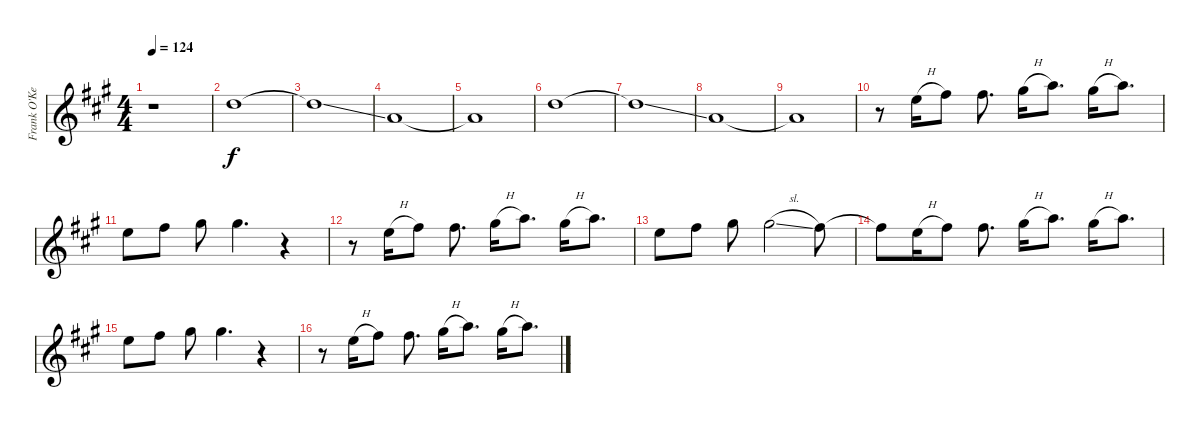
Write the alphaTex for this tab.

\track ("Frank O'Keefe Vocals" "Frank O'Ke") {instrument contrabass}
\staff {score}
\tuning (E4 B3 G3 D3 A2 E2) {hide}
\ts (4 4)
\tempo 124
\clef g2
\ks a
r.1{dy f} |
7.3.1{volume 5 balance 8} |
7.3{ss t}.1 |
2.3.1 |
2.3{t}.1 |
7.3.1 |
7.3{ss t}.1 |
2.3.1 |
2.3{t}.1 |
r.8{volume 11} 9.3{h}.16 11.3.8 11.3.8{d} 9.2{h}.16 10.2.8{d} 9.2{h}.16 10.2.8{d} |
9.3.8 11.3.8 9.2.8 9.2.4{d} r.4 |
r.8 9.3{h}.16 11.3.8 11.3.8{d} 9.2{h}.16 10.2.8{d} 9.2{h}.16 10.2.8{d} |
9.3.8 11.3.8 9.2.8 9.2{sl}.2 7.2.8 |
7.2{t}.8{volume 11} 9.3{h}.16 11.3.8 11.3.8{d} 9.2{h}.16 10.2.8{d} 9.2{h}.16 10.2.8{d} |
9.3.8 11.3.8 9.2.8 9.2.4{d} r.4 |
r.8 9.3{h}.16 11.3.8 11.3.8{d} 9.2{h}.16 10.2.8{d} 9.2{h}.16 10.2.8{d}
